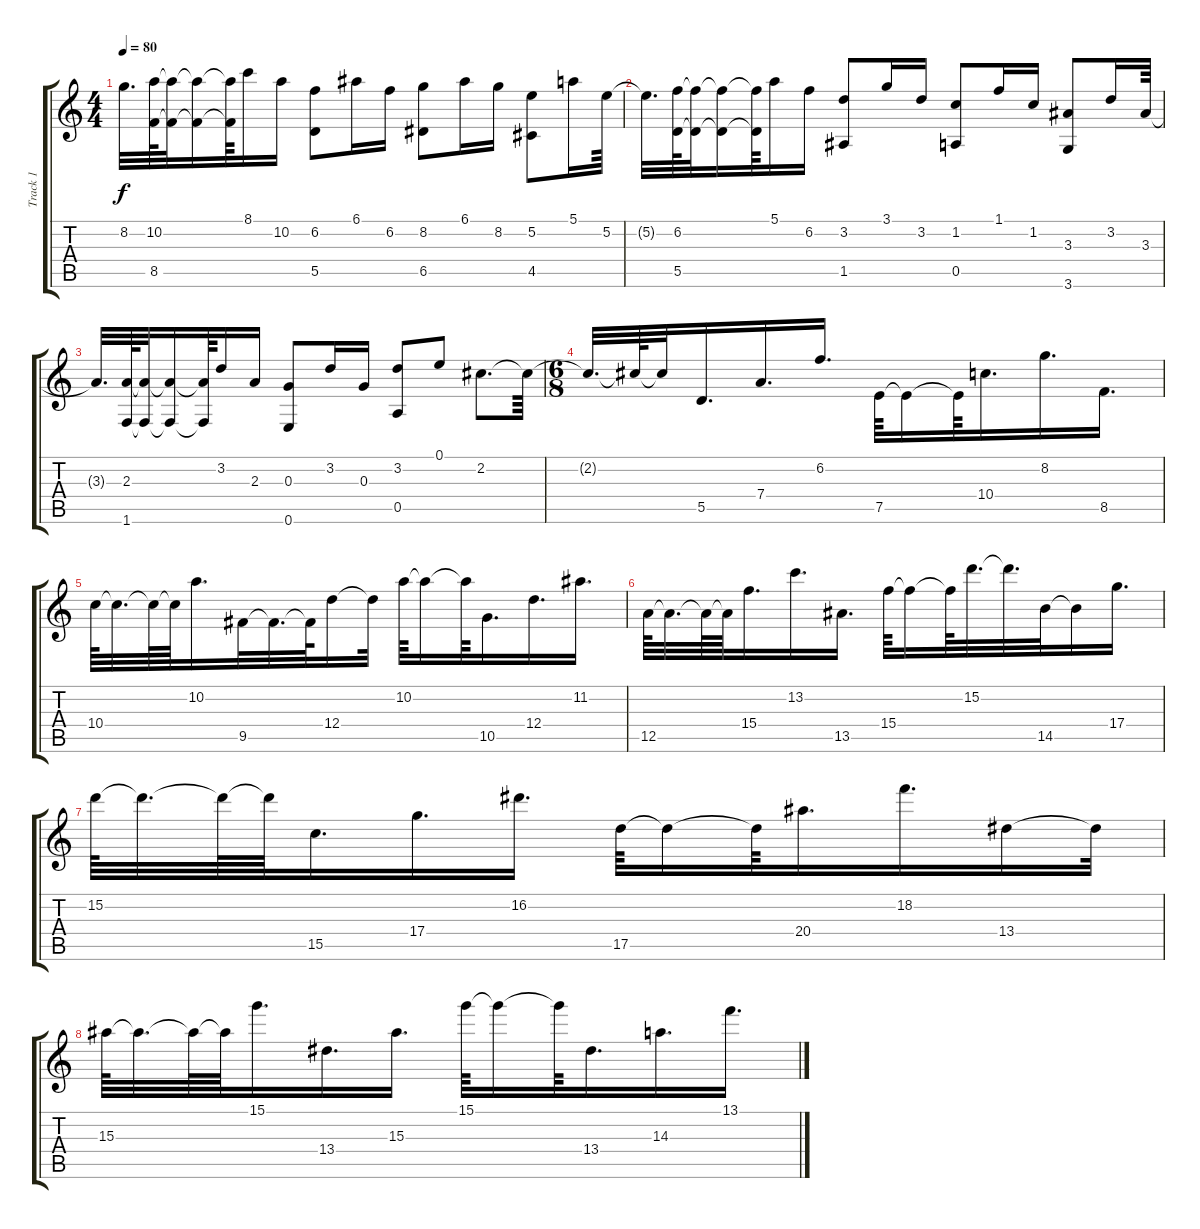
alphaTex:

\track ("Track 1" "Track 1") {instrument acousticguitarsteel}
\staff {score tabs}
\tuning (E4 B3 G3 D3 A2 E2) {hide}
\ts (4 4)
\tempo 80
\clef g2
\ks c
8.2{t}.32{d dy f} (10.2 8.5).64 (10.2{t} 8.5{t}).32 (10.2{t} 8.5{t}).16 (10.2{t} 8.5{t}).64 8.1.16 10.2.16 (6.2 5.5).8 6.1.16 6.2.16 (8.2 6.5).8 6.1.16 8.2.16 (5.2 4.5).8 5.1.16 5.2.64 |
5.2{t}.32{d} (6.2 5.5).64 (6.2{t} 5.5{t}).32 (6.2{t} 5.5{t}).16 (6.2{t} 5.5{t}).64 5.1.16 6.2.16 (3.2 1.5).8 3.1.16 3.2.16 (1.2 0.5).8 1.1.16 1.2.16 (3.3 3.6).8 3.2.16 3.3.64 |
3.3{t}.32{d} (2.3 1.6).64 (2.3{t} 1.6{t}).32 (2.3{t} 1.6{t}).16 (2.3{t} 1.6{t}).64 3.2.16 2.3.16 (0.3 0.6).8 3.2.16 0.3.16 (3.2 0.5).8 0.1.8 2.2.8{d} 2.2{t}.64 |
\ts (6 8)
2.2{t}.32{d} 2.2{t}.64 2.2{t}.32 5.5.16{d} 7.4.16{d} 6.2.16{d} 7.5.64 7.5{t}.16 7.5{t}.64 10.4.16{d} 8.2.16{d} 8.5.16{d} |
10.4.64 10.4{t}.32{d} 10.4{t}.64 10.4{t}.64 10.2.16{d} 9.5.32 9.5{t}.32{d} 9.5{t}.64 12.4.16 12.4{t}.32 10.2.64 10.2{t}.16 10.2{t}.64 10.5.16{d} 12.4.16{d} 11.2.16{d} |
12.5.64 12.5{t}.32{d} 12.5{t}.64 12.5{t}.64 15.4.16{d} 13.2.16{d} 13.5.16{d} 15.4.64 15.4{t}.16 15.4{t}.64 15.2.32{d} 15.2{t}.32{d} 14.5.32 14.5{t}.16 17.4.16{d} |
15.2.64 15.2{t}.32{d} 15.2{t}.64 15.2{t}.64 15.5.16{d} 17.4.16{d} 16.2.16{d} 17.5.64 17.5{t}.16 17.5{t}.64 20.4.16{d} 18.2.16{d} 13.4.16 13.4{t}.32 |
15.3.64 15.3{t}.32{d} 15.3{t}.64 15.3{t}.64 15.1.16{d} 13.4.16{d} 15.3.16{d} 15.1.64 15.1{t}.16 15.1{t}.64 13.4.16{d} 14.3.16{d} 13.1.16{d}
